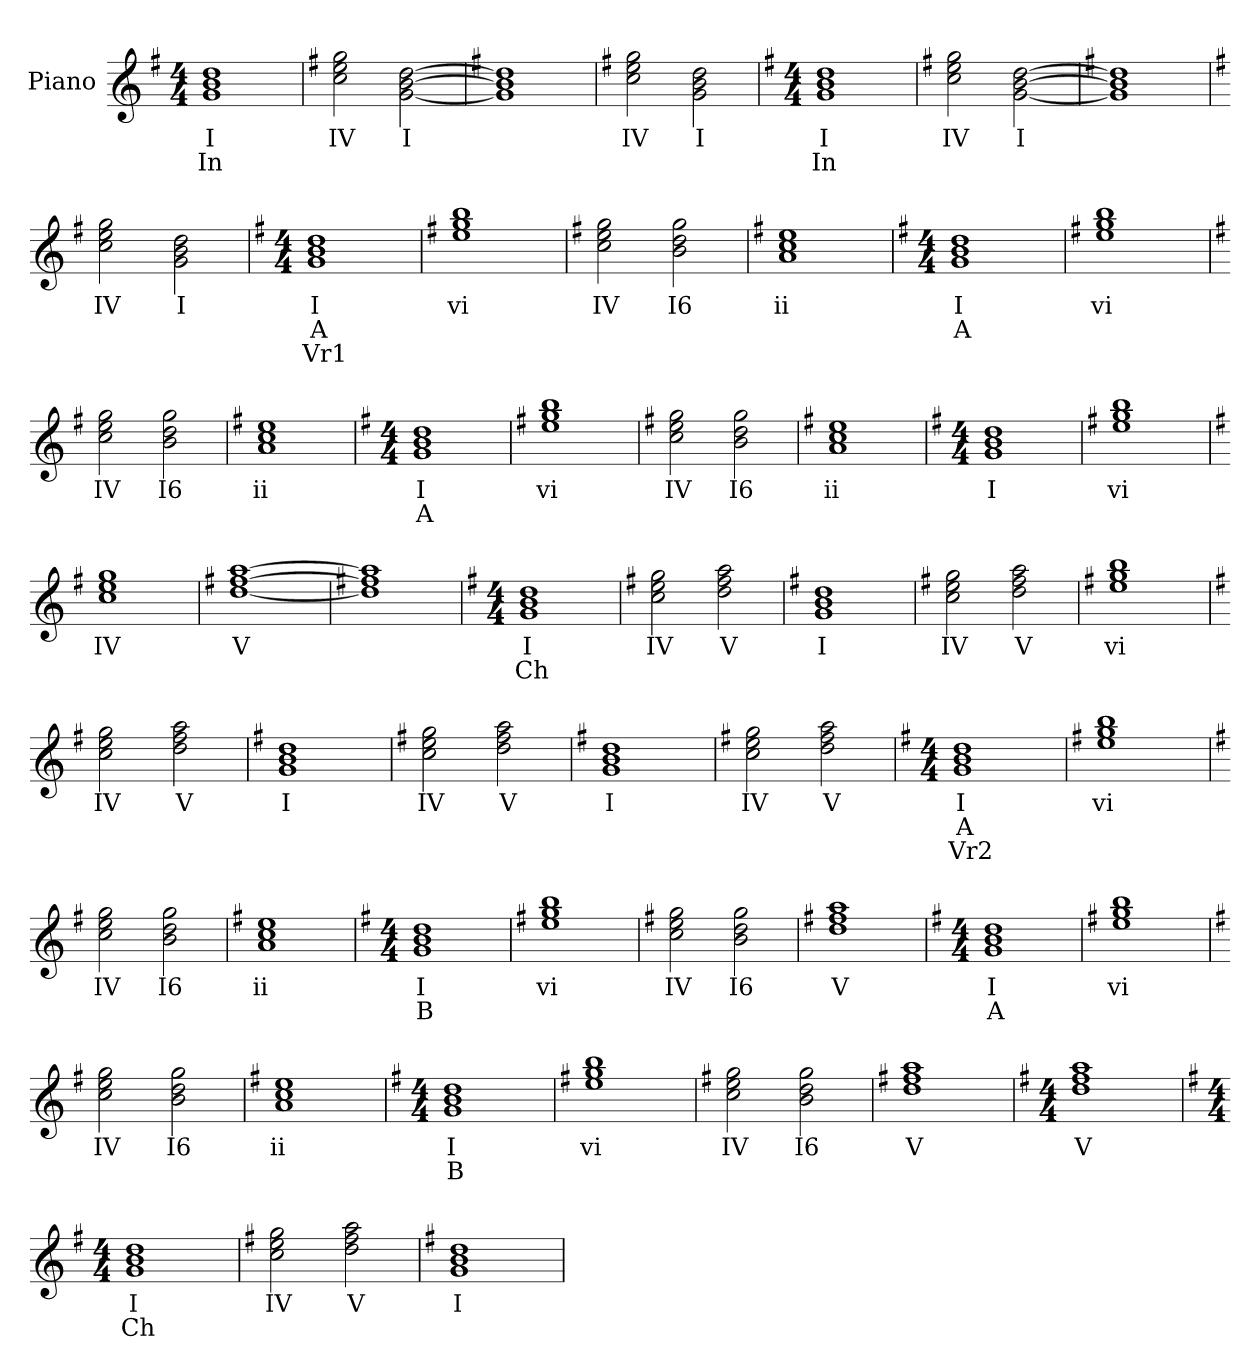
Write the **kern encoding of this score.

**kern	**text	**text	**text
*part1	*part1	*part1	*part1
*staff1	*staff1	*staff1	*staff1
*I"Piano	*	*	*
*I'Pno	*	*	*
*k[f#]	*	*	*
*G:	*	*	*
*M4/4	*	*	*
=	=	=	=
1g 1b 1dd	I	In	.
=	=	=	=
*k[f#]	*	*	*
*G:	*	*	*
2cc 2ee 2gg	IV	.	.
[2g [2b [2dd	I	.	.
=	=	=	=
*k[f#]	*	*	*
*G:	*	*	*
1g] 1b] 1dd]	.	.	.
=	=	=	=
*k[f#]	*	*	*
*G:	*	*	*
2cc 2ee 2gg	IV	.	.
2g 2b 2dd	I	.	.
=	=	=	=
*k[f#]	*	*	*
*G:	*	*	*
*M4/4	*	*	*
1g 1b 1dd	I	In	.
=	=	=	=
*k[f#]	*	*	*
*G:	*	*	*
2cc 2ee 2gg	IV	.	.
[2g [2b [2dd	I	.	.
=	=	=	=
*k[f#]	*	*	*
*G:	*	*	*
1g] 1b] 1dd]	.	.	.
=	=	=	=
*k[f#]	*	*	*
*G:	*	*	*
2cc 2ee 2gg	IV	.	.
2g 2b 2dd	I	.	.
=	=	=	=
*k[f#]	*	*	*
*G:	*	*	*
*M4/4	*	*	*
1g 1b 1dd	I	A	Vr1
=	=	=	=
*k[f#]	*	*	*
*G:	*	*	*
1ee 1gg 1bb	vi	.	.
=	=	=	=
*k[f#]	*	*	*
*G:	*	*	*
2cc 2ee 2gg	IV	.	.
2b 2dd 2gg	I6	.	.
=	=	=	=
*k[f#]	*	*	*
*G:	*	*	*
1a 1cc 1ee	ii	.	.
=	=	=	=
*k[f#]	*	*	*
*G:	*	*	*
*M4/4	*	*	*
1g 1b 1dd	I	A	.
=	=	=	=
*k[f#]	*	*	*
*G:	*	*	*
1ee 1gg 1bb	vi	.	.
=	=	=	=
*k[f#]	*	*	*
*G:	*	*	*
2cc 2ee 2gg	IV	.	.
2b 2dd 2gg	I6	.	.
=	=	=	=
*k[f#]	*	*	*
*G:	*	*	*
1a 1cc 1ee	ii	.	.
=	=	=	=
*k[f#]	*	*	*
*G:	*	*	*
*M4/4	*	*	*
1g 1b 1dd	I	A	.
=	=	=	=
*k[f#]	*	*	*
*G:	*	*	*
1ee 1gg 1bb	vi	.	.
=	=	=	=
*k[f#]	*	*	*
*G:	*	*	*
2cc 2ee 2gg	IV	.	.
2b 2dd 2gg	I6	.	.
=	=	=	=
*k[f#]	*	*	*
*G:	*	*	*
1a 1cc 1ee	ii	.	.
=	=	=	=
*k[f#]	*	*	*
*G:	*	*	*
*M4/4	*	*	*
1g 1b 1dd	I	.	.
=	=	=	=
*k[f#]	*	*	*
*G:	*	*	*
1ee 1gg 1bb	vi	.	.
=	=	=	=
*k[f#]	*	*	*
*G:	*	*	*
1cc 1ee 1gg	IV	.	.
=	=	=	=
*k[f#]	*	*	*
*G:	*	*	*
[1dd [1ff# [1aa	V	.	.
=	=	=	=
*k[f#]	*	*	*
*G:	*	*	*
1dd] 1ff#] 1aa]	.	.	.
=	=	=	=
*k[f#]	*	*	*
*G:	*	*	*
*M4/4	*	*	*
1g 1b 1dd	I	Ch	.
=	=	=	=
*k[f#]	*	*	*
*G:	*	*	*
2cc 2ee 2gg	IV	.	.
2dd 2ff# 2aa	V	.	.
=	=	=	=
*k[f#]	*	*	*
*G:	*	*	*
1g 1b 1dd	I	.	.
=	=	=	=
*k[f#]	*	*	*
*G:	*	*	*
2cc 2ee 2gg	IV	.	.
2dd 2ff# 2aa	V	.	.
=	=	=	=
*k[f#]	*	*	*
*G:	*	*	*
1ee 1gg 1bb	vi	.	.
=	=	=	=
*k[f#]	*	*	*
*G:	*	*	*
2cc 2ee 2gg	IV	.	.
2dd 2ff# 2aa	V	.	.
=	=	=	=
*k[f#]	*	*	*
*G:	*	*	*
1g 1b 1dd	I	.	.
=	=	=	=
*k[f#]	*	*	*
*G:	*	*	*
2cc 2ee 2gg	IV	.	.
2dd 2ff# 2aa	V	.	.
=	=	=	=
*k[f#]	*	*	*
*G:	*	*	*
1g 1b 1dd	I	.	.
=	=	=	=
*k[f#]	*	*	*
*G:	*	*	*
2cc 2ee 2gg	IV	.	.
2dd 2ff# 2aa	V	.	.
=	=	=	=
*k[f#]	*	*	*
*G:	*	*	*
*M4/4	*	*	*
1g 1b 1dd	I	A	Vr2
=	=	=	=
*k[f#]	*	*	*
*G:	*	*	*
1ee 1gg 1bb	vi	.	.
=	=	=	=
*k[f#]	*	*	*
*G:	*	*	*
2cc 2ee 2gg	IV	.	.
2b 2dd 2gg	I6	.	.
=	=	=	=
*k[f#]	*	*	*
*G:	*	*	*
1a 1cc 1ee	ii	.	.
=	=	=	=
*k[f#]	*	*	*
*G:	*	*	*
*M4/4	*	*	*
1g 1b 1dd	I	B	.
=	=	=	=
*k[f#]	*	*	*
*G:	*	*	*
1ee 1gg 1bb	vi	.	.
=	=	=	=
*k[f#]	*	*	*
*G:	*	*	*
2cc 2ee 2gg	IV	.	.
2b 2dd 2gg	I6	.	.
=	=	=	=
*k[f#]	*	*	*
*G:	*	*	*
1dd 1ff# 1aa	V	.	.
=	=	=	=
*k[f#]	*	*	*
*G:	*	*	*
*M4/4	*	*	*
1g 1b 1dd	I	A	.
=	=	=	=
*k[f#]	*	*	*
*G:	*	*	*
1ee 1gg 1bb	vi	.	.
=	=	=	=
*k[f#]	*	*	*
*G:	*	*	*
2cc 2ee 2gg	IV	.	.
2b 2dd 2gg	I6	.	.
=	=	=	=
*k[f#]	*	*	*
*G:	*	*	*
1a 1cc 1ee	ii	.	.
=	=	=	=
*k[f#]	*	*	*
*G:	*	*	*
*M4/4	*	*	*
1g 1b 1dd	I	B	.
=	=	=	=
*k[f#]	*	*	*
*G:	*	*	*
1ee 1gg 1bb	vi	.	.
=	=	=	=
*k[f#]	*	*	*
*G:	*	*	*
2cc 2ee 2gg	IV	.	.
2b 2dd 2gg	I6	.	.
=	=	=	=
*k[f#]	*	*	*
*G:	*	*	*
1dd 1ff# 1aa	V	.	.
=	=	=	=
*k[f#]	*	*	*
*G:	*	*	*
*M4/4	*	*	*
1dd 1ff# 1aa	V	.	.
=	=	=	=
*k[f#]	*	*	*
*G:	*	*	*
*M4/4	*	*	*
1g 1b 1dd	I	Ch	.
=	=	=	=
*k[f#]	*	*	*
*G:	*	*	*
2cc 2ee 2gg	IV	.	.
2dd 2ff# 2aa	V	.	.
=	=	=	=
*k[f#]	*	*	*
*G:	*	*	*
1g 1b 1dd	I	.	.
=	=	=	=
*-	*-	*-	*-
